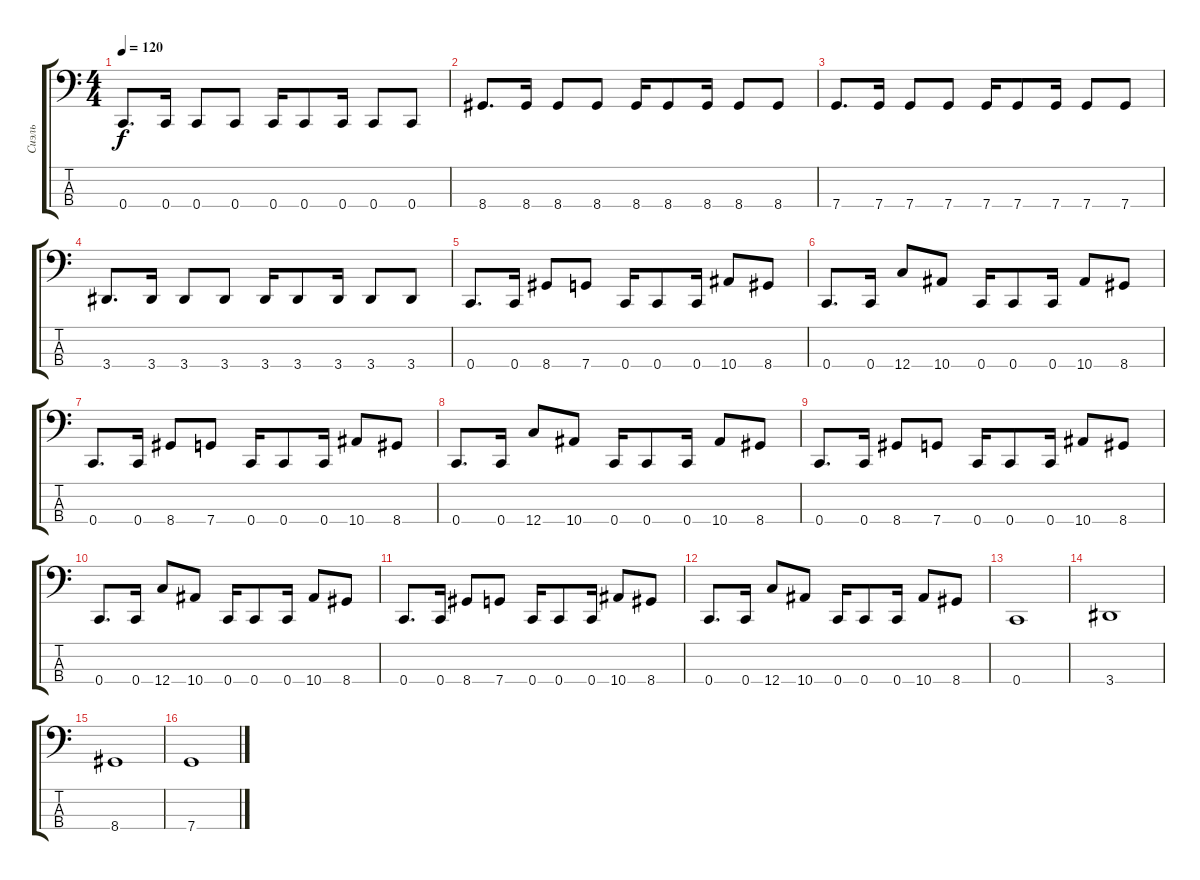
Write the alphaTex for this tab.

\track ("Сиэль" "Сиэль") {instrument electricbassfinger}
\staff {score tabs}
\tuning (F2 C2 G1 C1) {hide}
\ts (4 4)
\tempo 120
\clef f4
\ks c
0.4.8{d dy f} 0.4.16 0.4.8 0.4.8 0.4.16 0.4.8 0.4.16 0.4.8 0.4.8 |
8.4.8{d} 8.4.16 8.4.8 8.4.8 8.4.16 8.4.8 8.4.16 8.4.8 8.4.8 |
7.4.8{d} 7.4.16 7.4.8 7.4.8 7.4.16 7.4.8 7.4.16 7.4.8 7.4.8 |
3.4.8{d} 3.4.16 3.4.8 3.4.8 3.4.16 3.4.8 3.4.16 3.4.8 3.4.8 |
0.4.8{d} 0.4.16 8.4.8 7.4.8 0.4.16 0.4.8 0.4.16 10.4.8 8.4.8 |
0.4.8{d} 0.4.16 12.4.8 10.4.8 0.4.16 0.4.8 0.4.16 10.4.8 8.4.8 |
0.4.8{d} 0.4.16 8.4.8 7.4.8 0.4.16 0.4.8 0.4.16 10.4.8 8.4.8 |
0.4.8{d} 0.4.16 12.4.8 10.4.8 0.4.16 0.4.8 0.4.16 10.4.8 8.4.8 |
0.4.8{d} 0.4.16 8.4.8 7.4.8 0.4.16 0.4.8 0.4.16 10.4.8 8.4.8 |
0.4.8{d} 0.4.16 12.4.8 10.4.8 0.4.16 0.4.8 0.4.16 10.4.8 8.4.8 |
0.4.8{d} 0.4.16 8.4.8 7.4.8 0.4.16 0.4.8 0.4.16 10.4.8 8.4.8 |
0.4.8{d} 0.4.16 12.4.8 10.4.8 0.4.16 0.4.8 0.4.16 10.4.8 8.4.8 |
0.4.1 |
3.4.1 |
8.4.1 |
7.4.1
